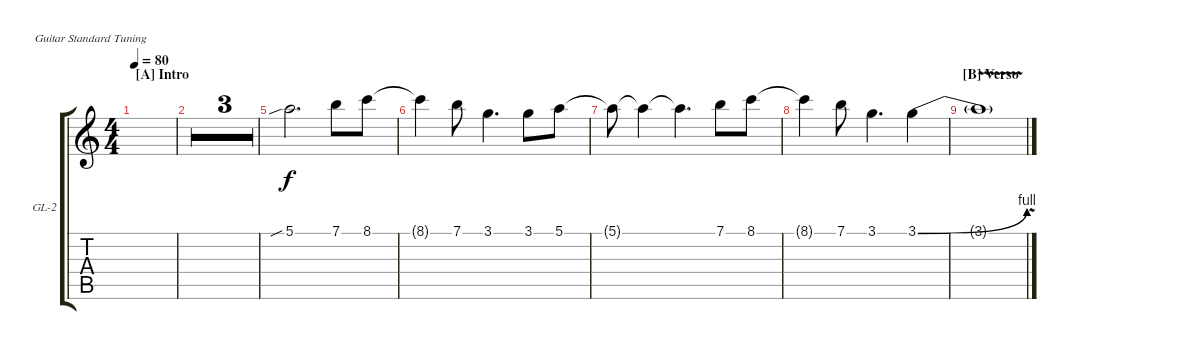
\defaultSystemsLayout 4
\bracketExtendMode groupsimilarinstruments
\firstSystemTrackNameOrientation horizontal
\otherSystemsTrackNameOrientation horizontal
\track ("Guitar-lead-2" "GL-2") {multiBarRest instrument overdrivenguitar}
\staff {score tabs}
\tuning (E4 B3 G3 D3 A2 E2)
\ts (4 4)
\section ("A" "Intro")
\tempo 80
\clef g2
\ks aminor
|
|
|
|
5.1{sib}.2{d} 7.1.8 8.1.8 |
8.1{t}.4 7.1.8 3.1.4{d} 3.1.8 5.1.8 |
5.1{t}.8 5.1{t}.4 5.1{t}.4{d} 7.1.8 8.1.8 |
8.1{t}.4 7.1.8 3.1.4{d} 3.1{be (bend 0 0 15 4)}.4 |
\section ("B" "Verso")
3.1{v t}.1
